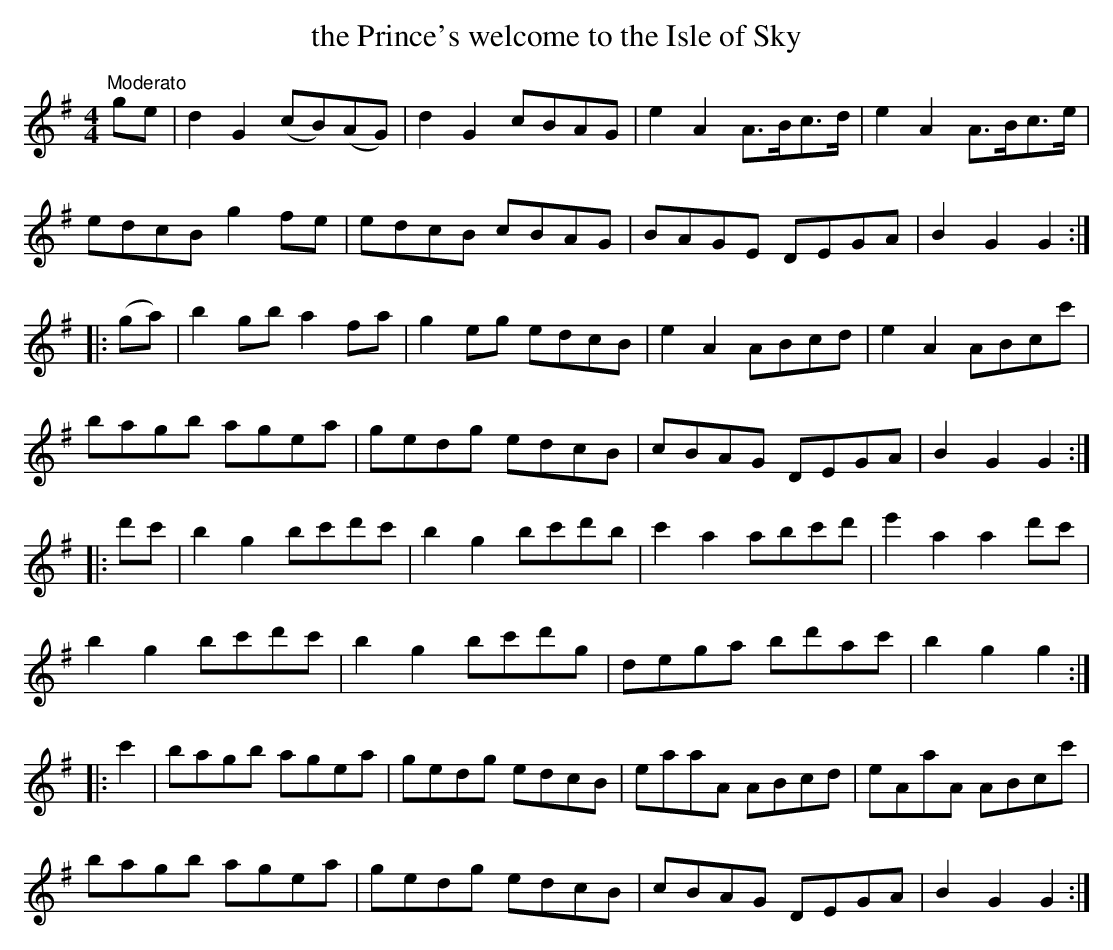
X:1
T:the Prince's welcome to the Isle of Sky
M:4/4
K:G
"Moderato" ge|\
d2G2 (cB)(AG)| d2G2 cBAG| e2A2 A>Bc>d| e2A2 A>Bc>e|
edcB g2fe| edcB cBAG| BAGE DEGA| B2G2 G2::
(ga)|\
b2gb a2fa| g2eg edcB| e2A2 ABcd| e2A2 ABcc'|
bagb agea| gedg edcB| cBAG DEGA| B2G2 G2::
d'c'|\
b2g2 bc'd'c'| b2g2 bc'd'b| c'2a2 abc'd'| e'2a2 a2d'c'|
b2g2 bc'd'c'| b2g2 bc'd'g| dega bd'ac'| b2g2 g2::
c'2|\
bagb agea| gedg edcB| eaaA ABcd| eAaA ABcc'|
bagb agea| gedg edcB| cBAG DEGA| B2G2 G2:|
